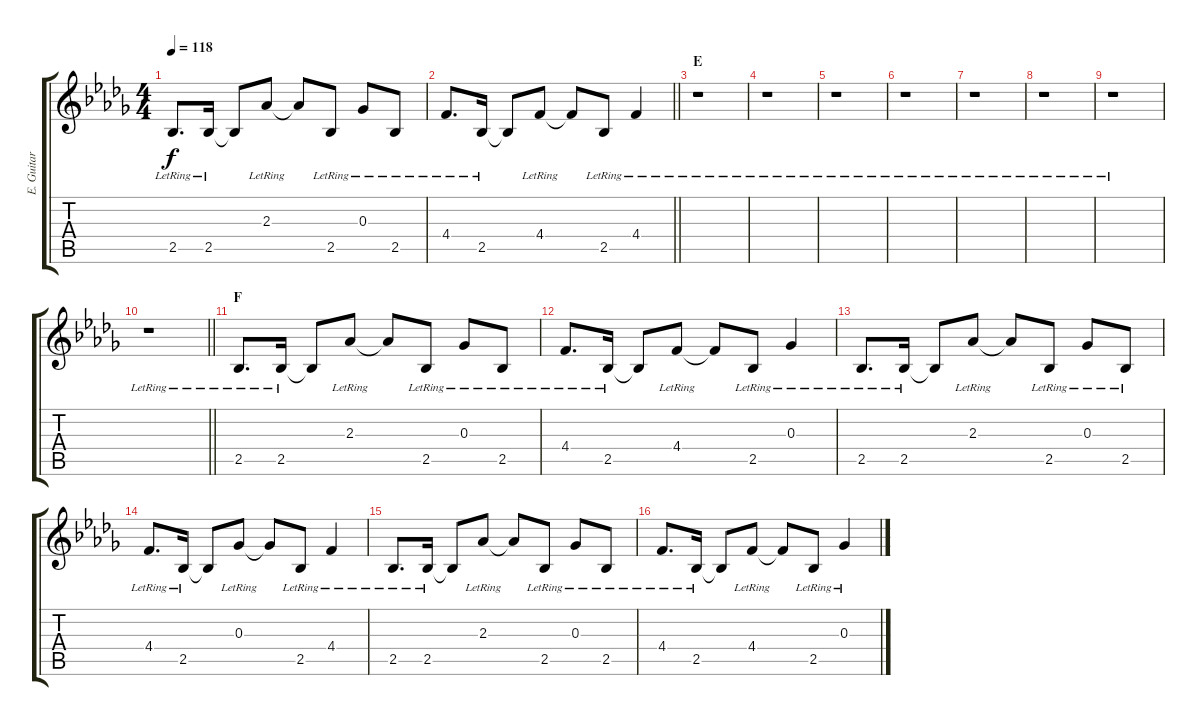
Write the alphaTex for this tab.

\track ("E. Guitar III" "E. Guitar ") {instrument electricguitarclean}
\staff {score tabs}
\tuning (Eb4 Bb3 Gb3 Db3 Ab2 Db2) {hide}
\ts (4 4)
\tempo 118
\clef g2
\ks db
2.5{lr}.8{d dy f} 2.5{lr}.16 2.5{t}.8 2.3{lr}.8 2.3{t}.8 2.5{lr}.8 0.3{lr}.8 2.5{lr}.8 |
\barLineRight lightlight
4.4{lr}.8{d} 2.5{lr}.16 2.5{t}.8 4.4{lr}.8 4.4{t}.8 2.5{lr}.8 4.4{lr}.4 |
\section ("" "E")
r.1 |
r.1 |
r.1 |
r.1 |
r.1 |
r.1 |
r.1 |
\barLineRight lightlight
r.1 |
\section ("" "F")
2.5{lr}.8{d} 2.5{lr}.16 2.5{t}.8 2.3{lr}.8 2.3{t}.8 2.5{lr}.8 0.3{lr}.8 2.5{lr}.8 |
4.4{lr}.8{d} 2.5{lr}.16 2.5{t}.8 4.4{lr}.8 4.4{t}.8 2.5{lr}.8 0.3{lr}.4 |
2.5{lr}.8{d} 2.5{lr}.16 2.5{t}.8 2.3{lr}.8 2.3{t}.8 2.5{lr}.8 0.3{lr}.8 2.5{lr}.8 |
4.4{lr}.8{d} 2.5{lr}.16 2.5{t}.8 0.3{lr}.8 0.3{t}.8 2.5{lr}.8 4.4{lr}.4 |
2.5{lr}.8{d} 2.5{lr}.16 2.5{t}.8 2.3{lr}.8 2.3{t}.8 2.5{lr}.8 0.3{lr}.8 2.5{lr}.8 |
4.4{lr}.8{d} 2.5{lr}.16 2.5{t}.8 4.4{lr}.8 4.4{t}.8 2.5{lr}.8 0.3{lr}.4
